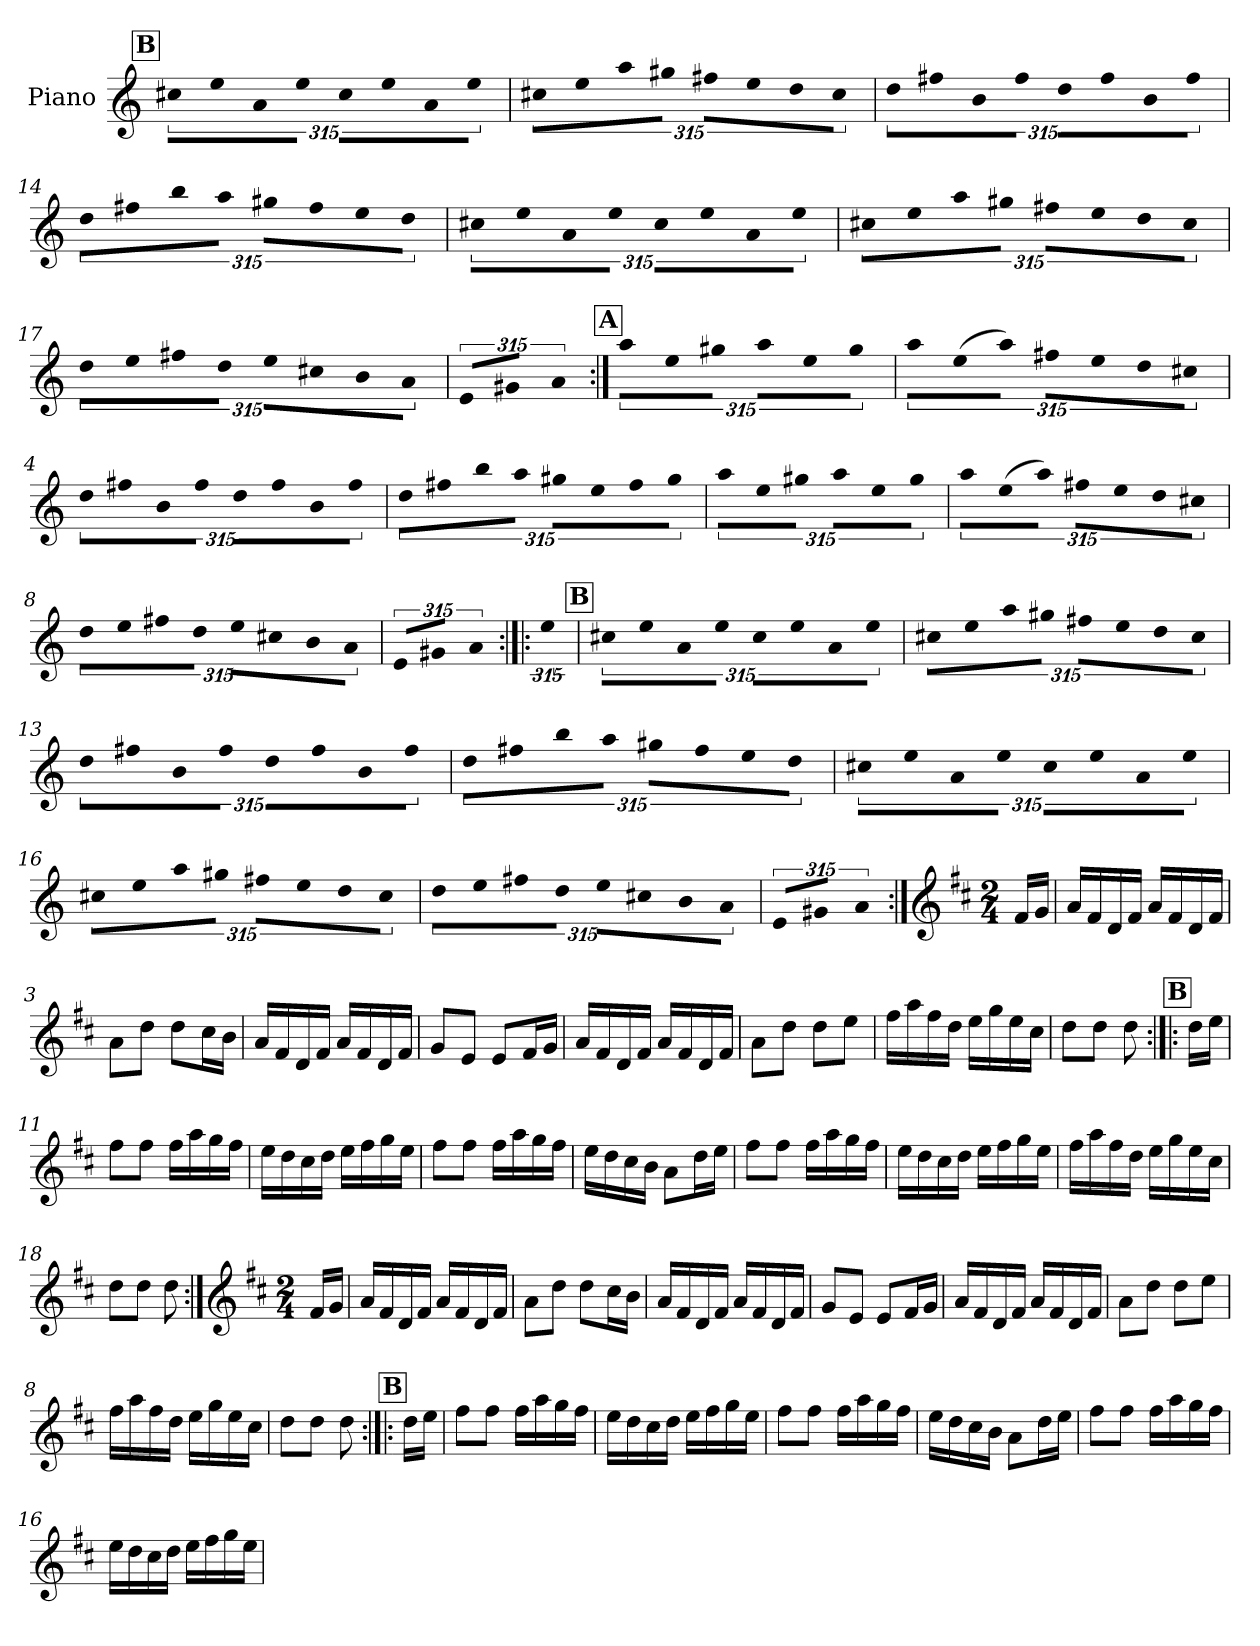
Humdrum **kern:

**kern
*part1
*staff1
*I"Piano
*I'Pno.
!!LO:REH:place=s1:a:B:fs=14:t=B
=11
!LO:N:vis=16
40320cc#\LL
!LO:N:vis=16
40320ee\
!LO:N:vis=16
40320a\
!LO:N:vis=16
40320ee\JJ
!LO:N:vis=16
40320cc#\LL
!LO:N:vis=16
40320ee\
!LO:N:vis=16
40320a\
!LO:N:vis=16
40320ee\JJ
=12
!LO:N:vis=16
40320cc#\LL
!LO:N:vis=16
40320ee\
!LO:N:vis=16
40320aa\
!LO:N:vis=16
40320gg#\JJ
!LO:N:vis=16
40320ff#\LL
!LO:N:vis=16
40320ee\
!LO:N:vis=16
40320dd\
!LO:N:vis=16
40320cc#\JJ
=13
!LO:N:vis=16
40320dd\LL
!LO:N:vis=16
40320ff#\
!LO:N:vis=16
40320b\
!LO:N:vis=16
40320ff#\JJ
!LO:N:vis=16
40320dd\LL
!LO:N:vis=16
40320ff#\
!LO:N:vis=16
40320b\
!LO:N:vis=16
40320ff#\JJ
=14
!LO:N:vis=16
40320dd\LL
!LO:N:vis=16
40320ff#\
!LO:N:vis=16
40320bb\
!LO:N:vis=16
40320aa\JJ
!LO:N:vis=16
40320gg#\LL
!LO:N:vis=16
40320ff#\
!LO:N:vis=16
40320ee\
!LO:N:vis=16
40320dd\JJ
!!LO:LB:g=z
=15
!LO:N:vis=16
40320cc#\LL
!LO:N:vis=16
40320ee\
!LO:N:vis=16
40320a\
!LO:N:vis=16
40320ee\JJ
!LO:N:vis=16
40320cc#\LL
!LO:N:vis=16
40320ee\
!LO:N:vis=16
40320a\
!LO:N:vis=16
40320ee\JJ
=16
!LO:N:vis=16
40320cc#\LL
!LO:N:vis=16
40320ee\
!LO:N:vis=16
40320aa\
!LO:N:vis=16
40320gg#\JJ
!LO:N:vis=16
40320ff#\LL
!LO:N:vis=16
40320ee\
!LO:N:vis=16
40320dd\
!LO:N:vis=16
40320cc#\JJ
=17
!LO:N:vis=16
40320dd\LL
!LO:N:vis=16
40320ee\
!LO:N:vis=16
40320ff#\
!LO:N:vis=16
40320dd\JJ
!LO:N:vis=16
40320ee\LL
!LO:N:vis=16
40320cc#\
!LO:N:vis=16
40320b\
!LO:N:vis=16
40320a\JJ
=18
!LO:N:vis=8
20160e/L
!LO:N:vis=8
20160g#/J
!LO:N:vis=8
20160a/
!!LO:REH:place=s1:a:B:fs=14:t=A
=2:|!
!LO:N:vis=8
20160aa\L
!LO:N:vis=16
40320ee\L
!LO:N:vis=16
40320gg#\JJ
!LO:N:vis=8
20160aa\L
!LO:N:vis=16
40320ee\L
!LO:N:vis=16
40320gg#\JJ
=3
!LO:N:vis=8
20160aa\L
!LO:N:vis=16
(40320ee\L
!LO:N:vis=16
40320aa\JJ)
!LO:N:vis=16
40320ff#\LL
!LO:N:vis=16
40320ee\
!LO:N:vis=16
40320dd\
!LO:N:vis=16
40320cc#\JJ
=4
!LO:N:vis=16
40320dd\LL
!LO:N:vis=16
40320ff#\
!LO:N:vis=16
40320b\
!LO:N:vis=16
40320ff#\JJ
!LO:N:vis=16
40320dd\LL
!LO:N:vis=16
40320ff#\
!LO:N:vis=16
40320b\
!LO:N:vis=16
40320ff#\JJ
=5
!LO:N:vis=16
40320dd\LL
!LO:N:vis=16
40320ff#\
!LO:N:vis=16
40320bb\
!LO:N:vis=16
40320aa\JJ
!LO:N:vis=16
40320gg#\LL
!LO:N:vis=16
40320ee\
!LO:N:vis=16
40320ff#\
!LO:N:vis=16
40320gg#\JJ
!!LO:LB:g=z
=6
!LO:N:vis=8
20160aa\L
!LO:N:vis=16
40320ee\L
!LO:N:vis=16
40320gg#\JJ
!LO:N:vis=8
20160aa\L
!LO:N:vis=16
40320ee\L
!LO:N:vis=16
40320gg#\JJ
=7
!LO:N:vis=8
20160aa\L
!LO:N:vis=16
(40320ee\L
!LO:N:vis=16
40320aa\JJ)
!LO:N:vis=16
40320ff#\LL
!LO:N:vis=16
40320ee\
!LO:N:vis=16
40320dd\
!LO:N:vis=16
40320cc#\JJ
=8
!LO:N:vis=16
40320dd\LL
!LO:N:vis=16
40320ee\
!LO:N:vis=16
40320ff#\
!LO:N:vis=16
40320dd\JJ
!LO:N:vis=16
40320ee\LL
!LO:N:vis=16
40320cc#\
!LO:N:vis=16
40320b\
!LO:N:vis=16
40320a\JJ
=9
!LO:N:vis=8
20160e/L
!LO:N:vis=8
20160g#/J
!LO:N:vis=8
20160a/
!!LO:LB:g=z
=10:|!|:
!LO:N:vis=8
20160ee\
!!LO:REH:place=s1:a:B:fs=14:t=B
=11
!LO:N:vis=16
40320cc#\LL
!LO:N:vis=16
40320ee\
!LO:N:vis=16
40320a\
!LO:N:vis=16
40320ee\JJ
!LO:N:vis=16
40320cc#\LL
!LO:N:vis=16
40320ee\
!LO:N:vis=16
40320a\
!LO:N:vis=16
40320ee\JJ
=12
!LO:N:vis=16
40320cc#\LL
!LO:N:vis=16
40320ee\
!LO:N:vis=16
40320aa\
!LO:N:vis=16
40320gg#\JJ
!LO:N:vis=16
40320ff#\LL
!LO:N:vis=16
40320ee\
!LO:N:vis=16
40320dd\
!LO:N:vis=16
40320cc#\JJ
=13
!LO:N:vis=16
40320dd\LL
!LO:N:vis=16
40320ff#\
!LO:N:vis=16
40320b\
!LO:N:vis=16
40320ff#\JJ
!LO:N:vis=16
40320dd\LL
!LO:N:vis=16
40320ff#\
!LO:N:vis=16
40320b\
!LO:N:vis=16
40320ff#\JJ
=14
!LO:N:vis=16
40320dd\LL
!LO:N:vis=16
40320ff#\
!LO:N:vis=16
40320bb\
!LO:N:vis=16
40320aa\JJ
!LO:N:vis=16
40320gg#\LL
!LO:N:vis=16
40320ff#\
!LO:N:vis=16
40320ee\
!LO:N:vis=16
40320dd\JJ
!!LO:LB:g=z
=15
!LO:N:vis=16
40320cc#\LL
!LO:N:vis=16
40320ee\
!LO:N:vis=16
40320a\
!LO:N:vis=16
40320ee\JJ
!LO:N:vis=16
40320cc#\LL
!LO:N:vis=16
40320ee\
!LO:N:vis=16
40320a\
!LO:N:vis=16
40320ee\JJ
=16
!LO:N:vis=16
40320cc#\LL
!LO:N:vis=16
40320ee\
!LO:N:vis=16
40320aa\
!LO:N:vis=16
40320gg#\JJ
!LO:N:vis=16
40320ff#\LL
!LO:N:vis=16
40320ee\
!LO:N:vis=16
40320dd\
!LO:N:vis=16
40320cc#\JJ
=17
!LO:N:vis=16
40320dd\LL
!LO:N:vis=16
40320ee\
!LO:N:vis=16
40320ff#\
!LO:N:vis=16
40320dd\JJ
!LO:N:vis=16
40320ee\LL
!LO:N:vis=16
40320cc#\
!LO:N:vis=16
40320b\
!LO:N:vis=16
40320a\JJ
=18
!LO:N:vis=8
20160e/L
!LO:N:vis=8
20160g#/J
!LO:N:vis=8
20160a/
=1:|!
!!LO:REH:place=s1:a:B:fs=14:t=A:qo=0.25
*clefG2
*k[f#c#]
*M2/4
*MM116
16f#/LL
16g/JJ
=2
16a/LL
16f#/
16d/
16f#/JJ
16a/LL
16f#/
16d/
16f#/JJ
=3
8a\L
8dd\J
8dd\L
16cc#\L
16b\JJ
=4
16a/LL
16f#/
16d/
16f#/JJ
16a/LL
16f#/
16d/
16f#/JJ
=5
8g/L
8e/J
8e/L
16f#/L
16g/JJ
!!LO:LB:g=z
=6
16a/LL
16f#/
16d/
16f#/JJ
16a/LL
16f#/
16d/
16f#/JJ
=7
8a\L
8dd\J
8dd\L
8ee\J
=8
16ff#\LL
16aa\
16ff#\
16dd\JJ
16ee\LL
16gg\
16ee\
16cc#\JJ
=9
8dd\L
8dd\J
8dd\
!!LO:LB:g=z
!!LO:REH:place=s1:a:B:fs=14:t=B
=10:|!|:
16dd\LL
16ee\JJ
=11
8ff#\L
8ff#\J
16ff#\LL
16aa\
16gg\
16ff#\JJ
=12
16ee\LL
16dd\
16cc#\
16dd\JJ
16ee\LL
16ff#\
16gg\
16ee\JJ
=13
8ff#\L
8ff#\J
16ff#\LL
16aa\
16gg\
16ff#\JJ
=14
16ee\LL
16dd\
16cc#\
16b\JJ
8a\L
16dd\L
16ee\JJ
!!LO:LB:g=z
=15
8ff#\L
8ff#\J
16ff#\LL
16aa\
16gg\
16ff#\JJ
=16
16ee\LL
16dd\
16cc#\
16dd\JJ
16ee\LL
16ff#\
16gg\
16ee\JJ
=17
16ff#\LL
16aa\
16ff#\
16dd\JJ
16ee\LL
16gg\
16ee\
16cc#\JJ
=18
8dd\L
8dd\J
8dd\
=1:|!
!!LO:REH:place=s1:a:B:fs=14:t=A:qo=0.25
*clefG2
*k[f#c#]
*M2/4
*MM116
16f#/LL
16g/JJ
=2
16a/LL
16f#/
16d/
16f#/JJ
16a/LL
16f#/
16d/
16f#/JJ
=3
8a\L
8dd\J
8dd\L
16cc#\L
16b\JJ
=4
16a/LL
16f#/
16d/
16f#/JJ
16a/LL
16f#/
16d/
16f#/JJ
=5
8g/L
8e/J
8e/L
16f#/L
16g/JJ
!!LO:LB:g=z
=6
16a/LL
16f#/
16d/
16f#/JJ
16a/LL
16f#/
16d/
16f#/JJ
=7
8a\L
8dd\J
8dd\L
8ee\J
=8
16ff#\LL
16aa\
16ff#\
16dd\JJ
16ee\LL
16gg\
16ee\
16cc#\JJ
=9
8dd\L
8dd\J
8dd\
!!LO:LB:g=z
!!LO:REH:place=s1:a:B:fs=14:t=B
=10:|!|:
16dd\LL
16ee\JJ
=11
8ff#\L
8ff#\J
16ff#\LL
16aa\
16gg\
16ff#\JJ
=12
16ee\LL
16dd\
16cc#\
16dd\JJ
16ee\LL
16ff#\
16gg\
16ee\JJ
=13
8ff#\L
8ff#\J
16ff#\LL
16aa\
16gg\
16ff#\JJ
=14
16ee\LL
16dd\
16cc#\
16b\JJ
8a\L
16dd\L
16ee\JJ
!!LO:LB:g=z
=15
8ff#\L
8ff#\J
16ff#\LL
16aa\
16gg\
16ff#\JJ
=16
16ee\LL
16dd\
16cc#\
16dd\JJ
16ee\LL
16ff#\
16gg\
16ee\JJ
=
*-
